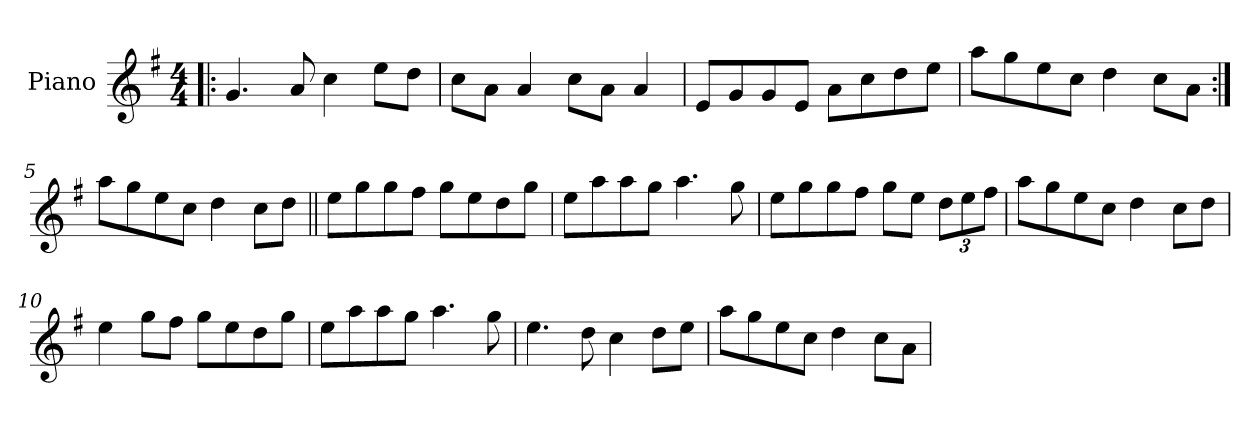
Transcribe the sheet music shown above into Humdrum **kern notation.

**kern
*part1
*staff1
*I"Piano
*I'Pno
*clefG2
*k[f#]
*G:
*M4/4
=1!|:
4.g/
8a/
4cc\
8ee\L
8dd\J
=2
8cc\L
8a\J
4a/
8cc\L
8a\J
4a/
=3
8e/L
8g/
8g/
8e/J
8a\L
8cc\
8dd\
8ee\J
=4
8aa\L
8gg\
8ee\
8cc\J
4dd\
8cc\L
8a\J
!!LO:LB:g=z
=5:|!
8aa\L
8gg\
8ee\
8cc\J
4dd\
8cc\L
8dd\J
=6||
8ee\L
8gg\
8gg\
8ff#\J
8gg\L
8ee\
8dd\
8gg\J
=7
8ee\L
8aa\
8aa\
8gg\J
4.aa\
8gg\
=8
8ee\L
8gg\
8gg\
8ff#\J
8gg\L
8ee\J
12dd\L
12ee\
12ff#\J
!!LO:LB:g=z
=9
8aa\L
8gg\
8ee\
8cc\J
4dd\
8cc\L
8dd\J
=10
4ee\
8gg\L
8ff#\J
8gg\L
8ee\
8dd\
8gg\J
=11
8ee\L
8aa\
8aa\
8gg\J
4.aa\
8gg\
=12
4.ee\
8dd\
4cc\
8dd\L
8ee\J
=13
8aa\L
8gg\
8ee\
8cc\J
4dd\
8cc\L
8a\J
=
*-
